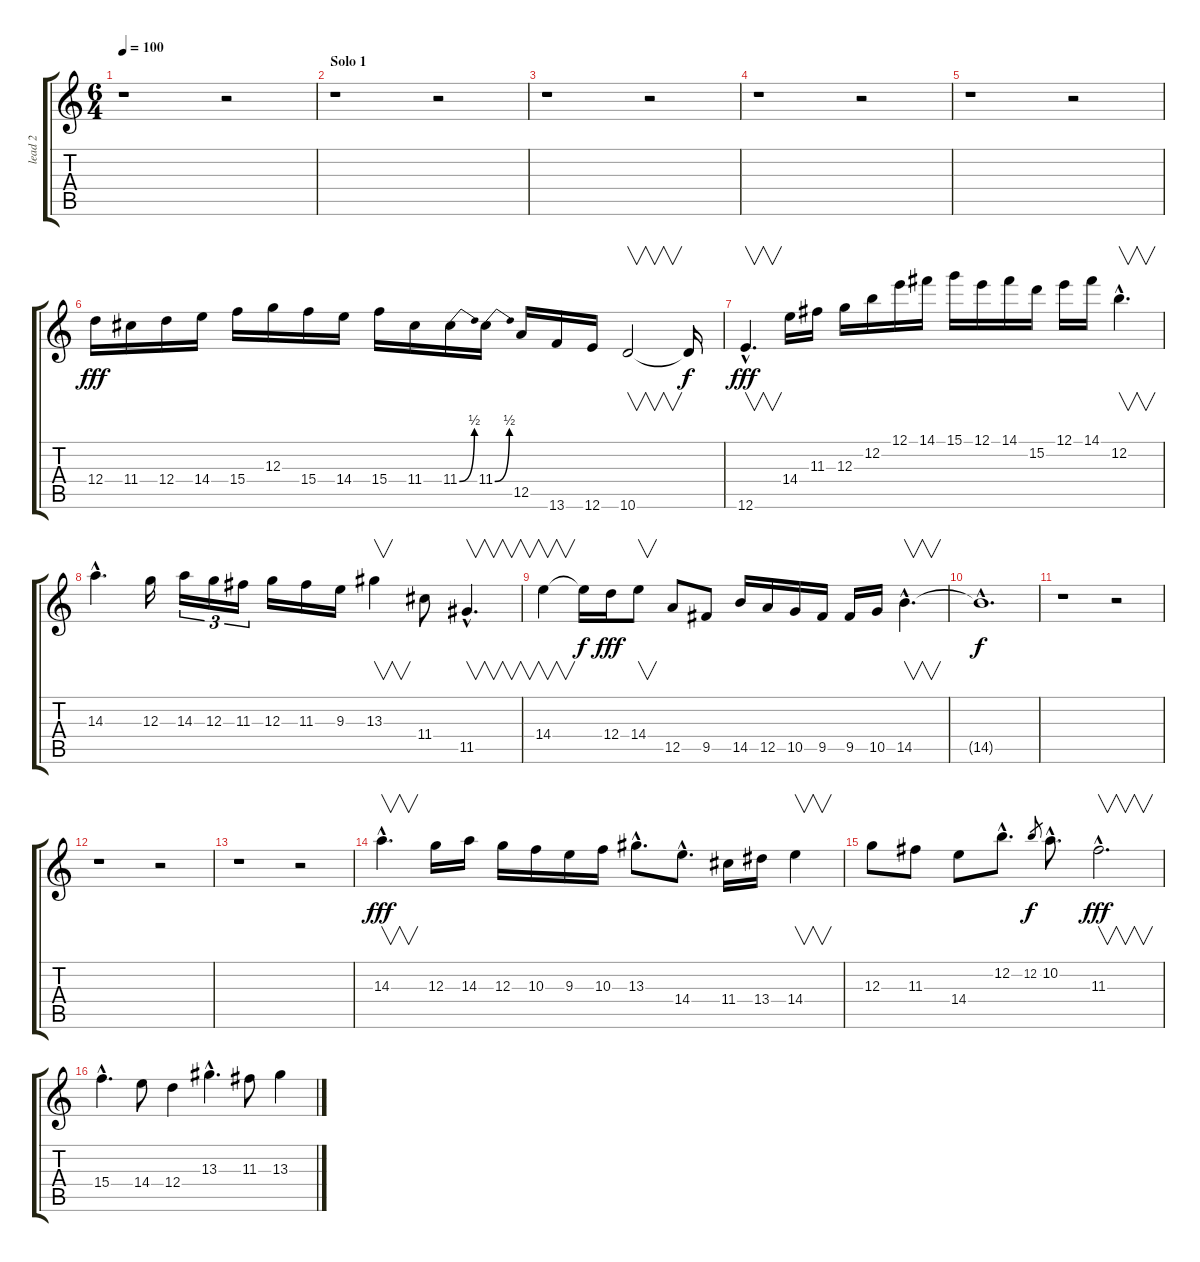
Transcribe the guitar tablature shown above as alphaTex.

\track ("lead 2" "lead 2") {instrument distortionguitar}
\staff {score tabs}
\tuning (E4 B3 G3 D3 A2 E2) {hide}
\ts (6 4)
\tempo 100
\clef g2
\ks c
r.1{dy f} r.2 |
\section ("" "Solo 1")
r.1 r.2 |
r.1 r.2 |
r.1 r.2 |
r.1 r.2 |
12.4.16{dy fff volume 16 balance 5 instrument distortionguitar} 11.4.16 12.4.16 14.4.16 15.4.16 12.3.16 15.4.16 14.4.16 15.4.16 11.4.16 11.4{be (bend 0 0 60 2)}.16 11.4{be (bend 0 0 60 2)}.16 12.5.16 13.6.16 12.6.16 10.6.2{v} 10.6{t}.16{dy f} |
12.6{hac}.4{v d dy fff} 14.4.16 11.3.16 12.3.16 12.2.16 12.1.16 14.1.16 15.1.16 12.1.16 14.1.16 15.2.16 12.1.16 14.1.16 12.2{hac}.4{v d} |
14.3{hac}.4{d} 12.3.16 14.3.16{tu (3 2)} 12.3.16{tu (3 2)} 11.3.16{tu (3 2)} 12.3.16 11.3.16 9.3.16 13.3.4{v} 11.4.8 11.5{hac}.4{v d} |
14.4.4{v} 14.4{t}.16{dy f} 12.4.16{dy fff} 14.4.8{v} 12.5.8 9.5.8 14.5.16 12.5.16 10.5.16 9.5.16 9.5.16 10.5.16 14.5{hac}.4{v d} |
14.5{hac t}.1{d dy f} |
r.1 r.2 |
r.1 r.2 |
r.1 r.2 |
14.3{hac}.4{v d dy fff volume 16 balance 5 instrument distortionguitar} 12.3.16 14.3.16 12.3.16 10.3.16 9.3.16 10.3.16 13.3{hac}.8{d} 14.4{hac}.8{d} 11.4.16 13.4.16 14.4.4{v} |
12.3.8 11.3.8 14.4.8 12.2{hac}.8{d} 12.2.8{gr dy f} 10.2{hac}.8{d} 11.3{hac}.2{v d dy fff} |
15.4{hac}.4{d} 14.4.8 12.4.4 13.3{hac}.4{d} 11.3.8 13.3.4
